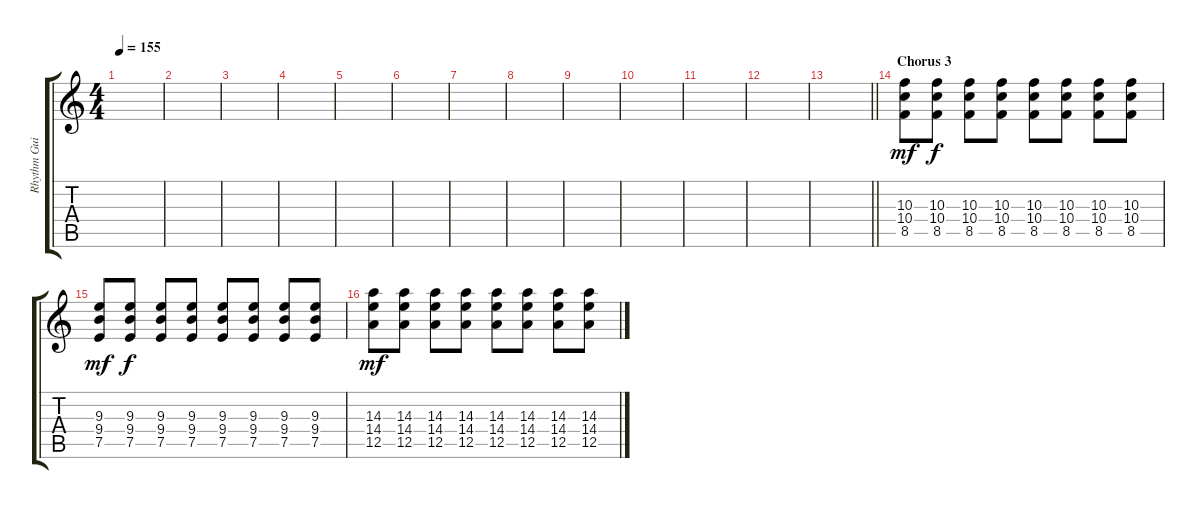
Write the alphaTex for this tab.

\track ("Rhythm Guitar (Clean)" "Rhythm Gui") {instrument electricguitarjazz}
\staff {score tabs}
\tuning (E4 B3 G3 D3 A2 E2) {hide}
\ts (4 4)
\tempo 155
\clef g2
\ks c
|
|
|
|
|
|
|
|
|
|
|
|
\barLineRight lightlight
|
\section ("" "Chorus 3")
(10.3 10.4 8.5).8{dy mf} (10.3 10.4 8.5).8{dy f} (10.3 10.4 8.5).8 (10.3 10.4 8.5).8 (10.3 10.4 8.5).8 (10.3 10.4 8.5).8 (10.3 10.4 8.5).8 (10.3 10.4 8.5).8 |
(9.3 9.4 7.5).8{dy mf} (9.3 9.4 7.5).8{dy f} (9.3 9.4 7.5).8 (9.3 9.4 7.5).8 (9.3 9.4 7.5).8 (9.3 9.4 7.5).8 (9.3 9.4 7.5).8 (9.3 9.4 7.5).8 |
(14.3 14.4 12.5).8{dy mf} (14.3 14.4 12.5).8 (14.3 14.4 12.5).8 (14.3 14.4 12.5).8 (14.3 14.4 12.5).8 (14.3 14.4 12.5).8 (14.3 14.4 12.5).8 (14.3 14.4 12.5).8
